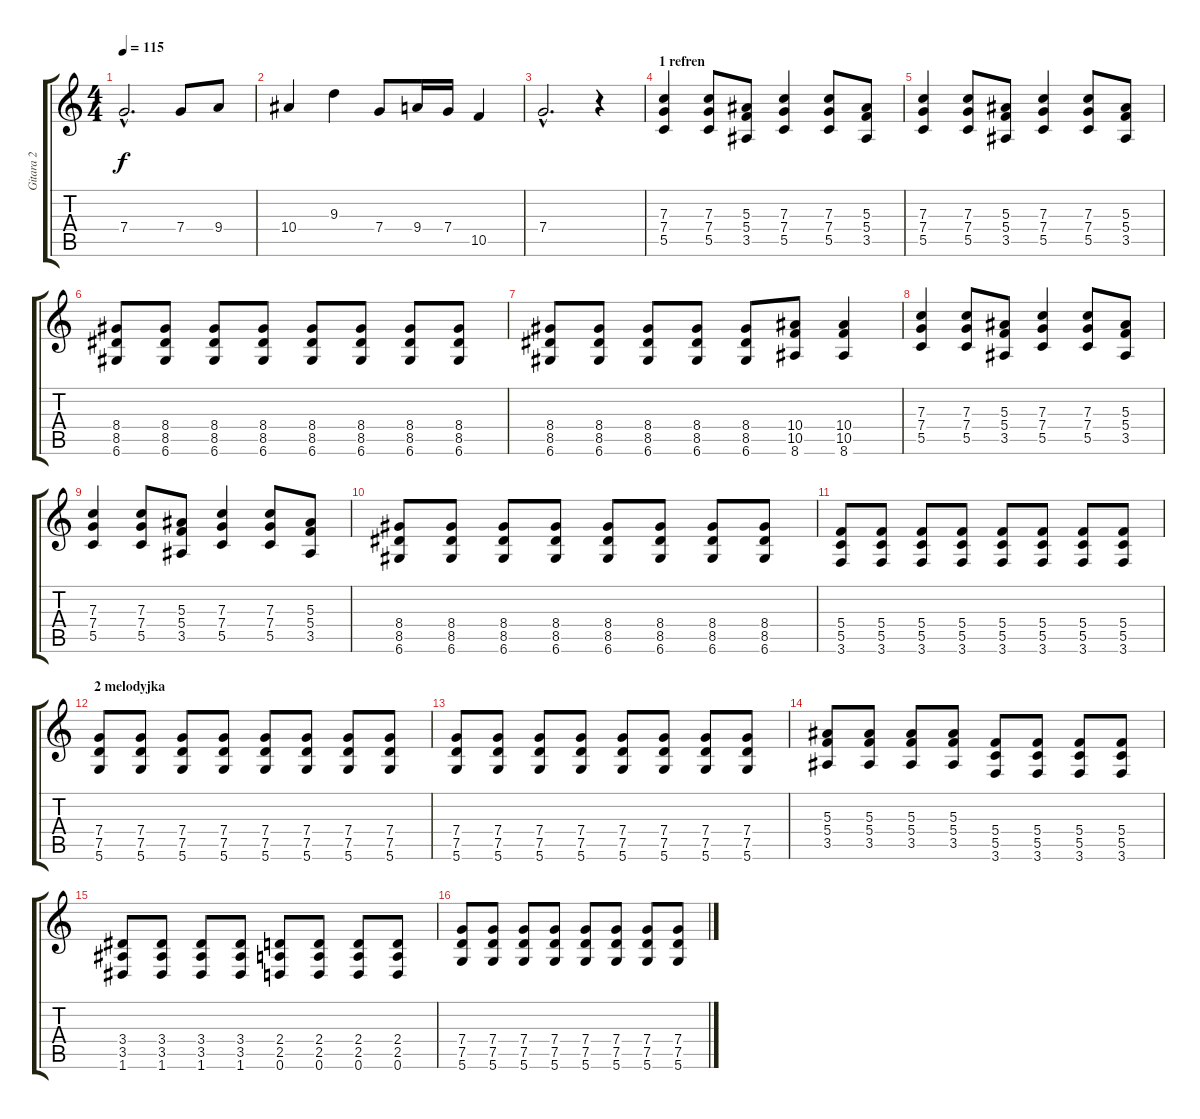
\track ("Gitara 2" "Gitara 2") {instrument overdrivenguitar}
\staff {score tabs}
\tuning (D4 A3 F3 C3 G2 D2) {hide}
\ts (4 4)
\tempo 115
\clef g2
\ks c
7.4{hac}.2{d dy f} 7.4.8 9.4.8 |
10.4.4 9.3.4 7.4.8 9.4.16 7.4.16 10.5.4 |
7.4{hac}.2{d} r.4 |
\section ("" "1 refren")
(7.3 7.4 5.5).4 (7.3 7.4 5.5).8 (5.3 5.4 3.5).8 (7.3 7.4 5.5).4 (7.3 7.4 5.5).8 (5.3 5.4 3.5).8 |
(7.3 7.4 5.5).4 (7.3 7.4 5.5).8 (5.3 5.4 3.5).8 (7.3 7.4 5.5).4 (7.3 7.4 5.5).8 (5.3 5.4 3.5).8 |
(8.4 8.5 6.6).8 (8.4 8.5 6.6).8 (8.4 8.5 6.6).8 (8.4 8.5 6.6).8 (8.4 8.5 6.6).8 (8.4 8.5 6.6).8 (8.4 8.5 6.6).8 (8.4 8.5 6.6).8 |
(8.4 8.5 6.6).8 (8.4 8.5 6.6).8 (8.4 8.5 6.6).8 (8.4 8.5 6.6).8 (8.4 8.5 6.6).8 (10.4 10.5 8.6).8 (10.4 10.5 8.6).4 |
(7.3 7.4 5.5).4 (7.3 7.4 5.5).8 (5.3 5.4 3.5).8 (7.3 7.4 5.5).4 (7.3 7.4 5.5).8 (5.3 5.4 3.5).8 |
(7.3 7.4 5.5).4 (7.3 7.4 5.5).8 (5.3 5.4 3.5).8 (7.3 7.4 5.5).4 (7.3 7.4 5.5).8 (5.3 5.4 3.5).8 |
(8.4 8.5 6.6).8 (8.4 8.5 6.6).8 (8.4 8.5 6.6).8 (8.4 8.5 6.6).8 (8.4 8.5 6.6).8 (8.4 8.5 6.6).8 (8.4 8.5 6.6).8 (8.4 8.5 6.6).8 |
(5.4 5.5 3.6).8 (5.4 5.5 3.6).8 (5.4 5.5 3.6).8 (5.4 5.5 3.6).8 (5.4 5.5 3.6).8 (5.4 5.5 3.6).8 (5.4 5.5 3.6).8 (5.4 5.5 3.6).8 |
\section ("" "2 melodyjka")
(7.4 7.5 5.6).8 (7.4 7.5 5.6).8 (7.4 7.5 5.6).8 (7.4 7.5 5.6).8 (7.4 7.5 5.6).8 (7.4 7.5 5.6).8 (7.4 7.5 5.6).8 (7.4 7.5 5.6).8 |
(7.4 7.5 5.6).8 (7.4 7.5 5.6).8 (7.4 7.5 5.6).8 (7.4 7.5 5.6).8 (7.4 7.5 5.6).8 (7.4 7.5 5.6).8 (7.4 7.5 5.6).8 (7.4 7.5 5.6).8 |
(5.3 5.4 3.5).8 (5.3 5.4 3.5).8 (5.3 5.4 3.5).8 (5.3 5.4 3.5).8 (5.4 5.5 3.6).8 (5.4 5.5 3.6).8 (5.4 5.5 3.6).8 (5.4 5.5 3.6).8 |
(3.4 3.5 1.6).8 (3.4 3.5 1.6).8 (3.4 3.5 1.6).8 (3.4 3.5 1.6).8 (2.4 2.5 0.6).8 (2.4 2.5 0.6).8 (2.4 2.5 0.6).8 (2.4 2.5 0.6).8 |
(7.4 7.5 5.6).8 (7.4 7.5 5.6).8 (7.4 7.5 5.6).8 (7.4 7.5 5.6).8 (7.4 7.5 5.6).8 (7.4 7.5 5.6).8 (7.4 7.5 5.6).8 (7.4 7.5 5.6).8
